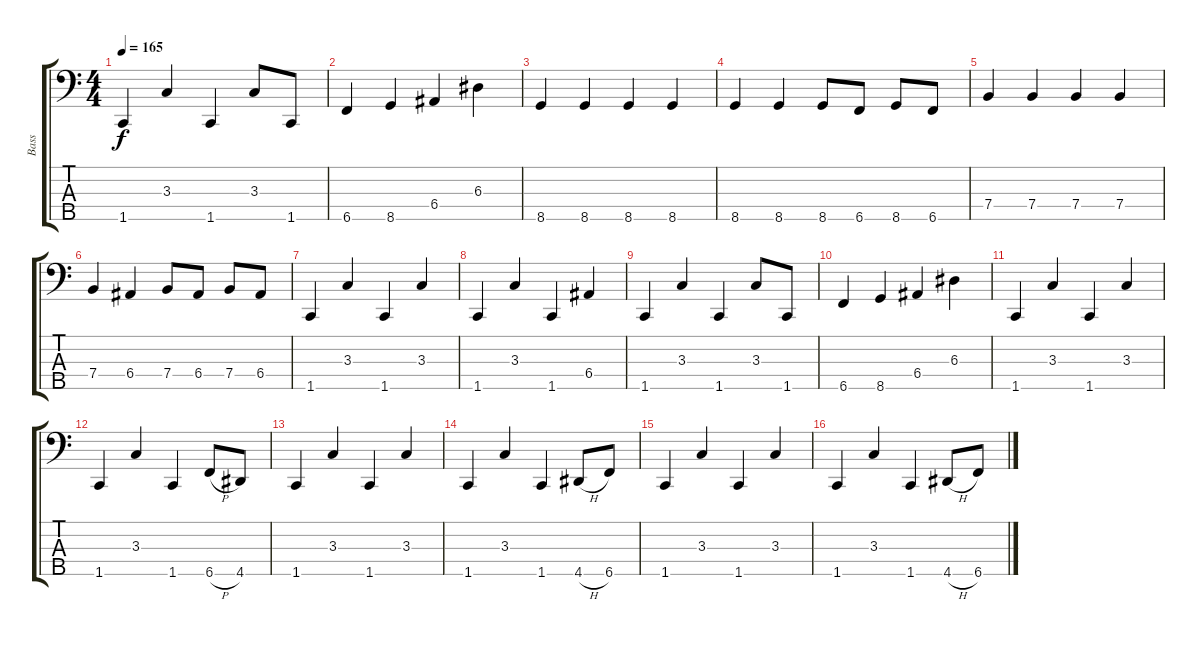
\track ("Bass" "Bass") {instrument electricbassfinger}
\staff {score tabs}
\tuning (G2 D2 A1 E1 B0) {hide}
\ts (4 4)
\tempo 165
\clef f4
\ks c
1.5.4{dy f} 3.3.4 1.5.4 3.3.8 1.5.8 |
6.5.4 8.5.4 6.4.4 6.3.4 |
8.5.4 8.5.4 8.5.4 8.5.4 |
8.5.4 8.5.4 8.5.8 6.5.8 8.5.8 6.5.8 |
7.4.4 7.4.4 7.4.4 7.4.4 |
7.4.4 6.4.4 7.4.8 6.4.8 7.4.8 6.4.8 |
1.5.4 3.3.4 1.5.4 3.3.4 |
1.5.4 3.3.4 1.5.4 6.4.4 |
1.5.4 3.3.4 1.5.4 3.3.8 1.5.8 |
6.5.4 8.5.4 6.4.4 6.3.4 |
1.5.4 3.3.4 1.5.4 3.3.4 |
1.5.4 3.3.4 1.5.4 6.5{h}.8 4.5.8 |
1.5.4 3.3.4 1.5.4 3.3.4 |
1.5.4 3.3.4 1.5.4 4.5{h}.8 6.5.8 |
1.5.4 3.3.4 1.5.4 3.3.4 |
1.5.4 3.3.4 1.5.4 4.5{h}.8 6.5.8
